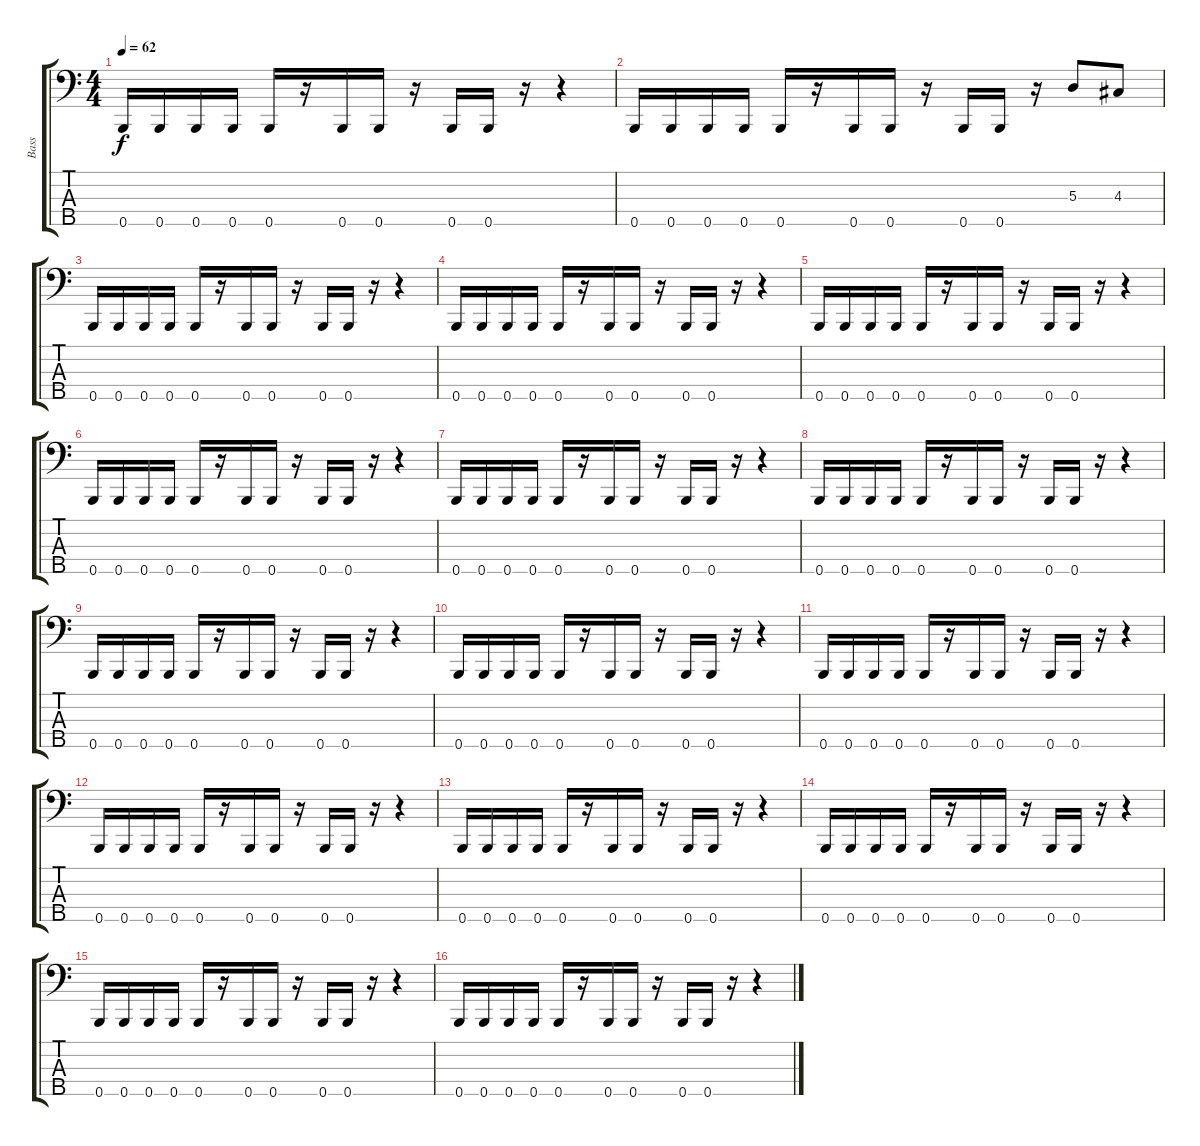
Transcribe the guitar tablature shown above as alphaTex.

\track ("Bass" "Bass") {instrument electricbasspick}
\staff {score tabs}
\tuning (G2 D2 A1 E1 B0) {hide}
\ts (4 4)
\tempo 62
\clef f4
\ks c
0.5.16{dy f instrument electricbasspick} 0.5.16 0.5.16 0.5.16 0.5.16 r.16 0.5.16 0.5.16 r.16 0.5.16 0.5.16 r.16 r.4 |
0.5.16 0.5.16 0.5.16 0.5.16 0.5.16 r.16 0.5.16 0.5.16 r.16 0.5.16 0.5.16 r.16 5.3.8 4.3.8 |
0.5.16 0.5.16 0.5.16 0.5.16 0.5.16 r.16 0.5.16 0.5.16 r.16 0.5.16 0.5.16 r.16 r.4 |
0.5.16 0.5.16 0.5.16 0.5.16 0.5.16 r.16 0.5.16 0.5.16 r.16 0.5.16 0.5.16 r.16 r.4 |
0.5.16 0.5.16 0.5.16 0.5.16 0.5.16 r.16 0.5.16 0.5.16 r.16 0.5.16 0.5.16 r.16 r.4 |
0.5.16 0.5.16 0.5.16 0.5.16 0.5.16 r.16 0.5.16 0.5.16 r.16 0.5.16 0.5.16 r.16 r.4 |
0.5.16 0.5.16 0.5.16 0.5.16 0.5.16 r.16 0.5.16 0.5.16 r.16 0.5.16 0.5.16 r.16 r.4 |
0.5.16 0.5.16 0.5.16 0.5.16 0.5.16 r.16 0.5.16 0.5.16 r.16 0.5.16 0.5.16 r.16 r.4 |
0.5.16 0.5.16 0.5.16 0.5.16 0.5.16 r.16 0.5.16 0.5.16 r.16 0.5.16 0.5.16 r.16 r.4 |
0.5.16 0.5.16 0.5.16 0.5.16 0.5.16 r.16 0.5.16 0.5.16 r.16 0.5.16 0.5.16 r.16 r.4 |
0.5.16 0.5.16 0.5.16 0.5.16 0.5.16 r.16 0.5.16 0.5.16 r.16 0.5.16 0.5.16 r.16 r.4 |
0.5.16 0.5.16 0.5.16 0.5.16 0.5.16 r.16 0.5.16 0.5.16 r.16 0.5.16 0.5.16 r.16 r.4 |
0.5.16 0.5.16 0.5.16 0.5.16 0.5.16 r.16 0.5.16 0.5.16 r.16 0.5.16 0.5.16 r.16 r.4 |
0.5.16 0.5.16 0.5.16 0.5.16 0.5.16 r.16 0.5.16 0.5.16 r.16 0.5.16 0.5.16 r.16 r.4 |
0.5.16 0.5.16 0.5.16 0.5.16 0.5.16 r.16 0.5.16 0.5.16 r.16 0.5.16 0.5.16 r.16 r.4 |
0.5.16 0.5.16 0.5.16 0.5.16 0.5.16 r.16 0.5.16 0.5.16 r.16 0.5.16 0.5.16 r.16 r.4
